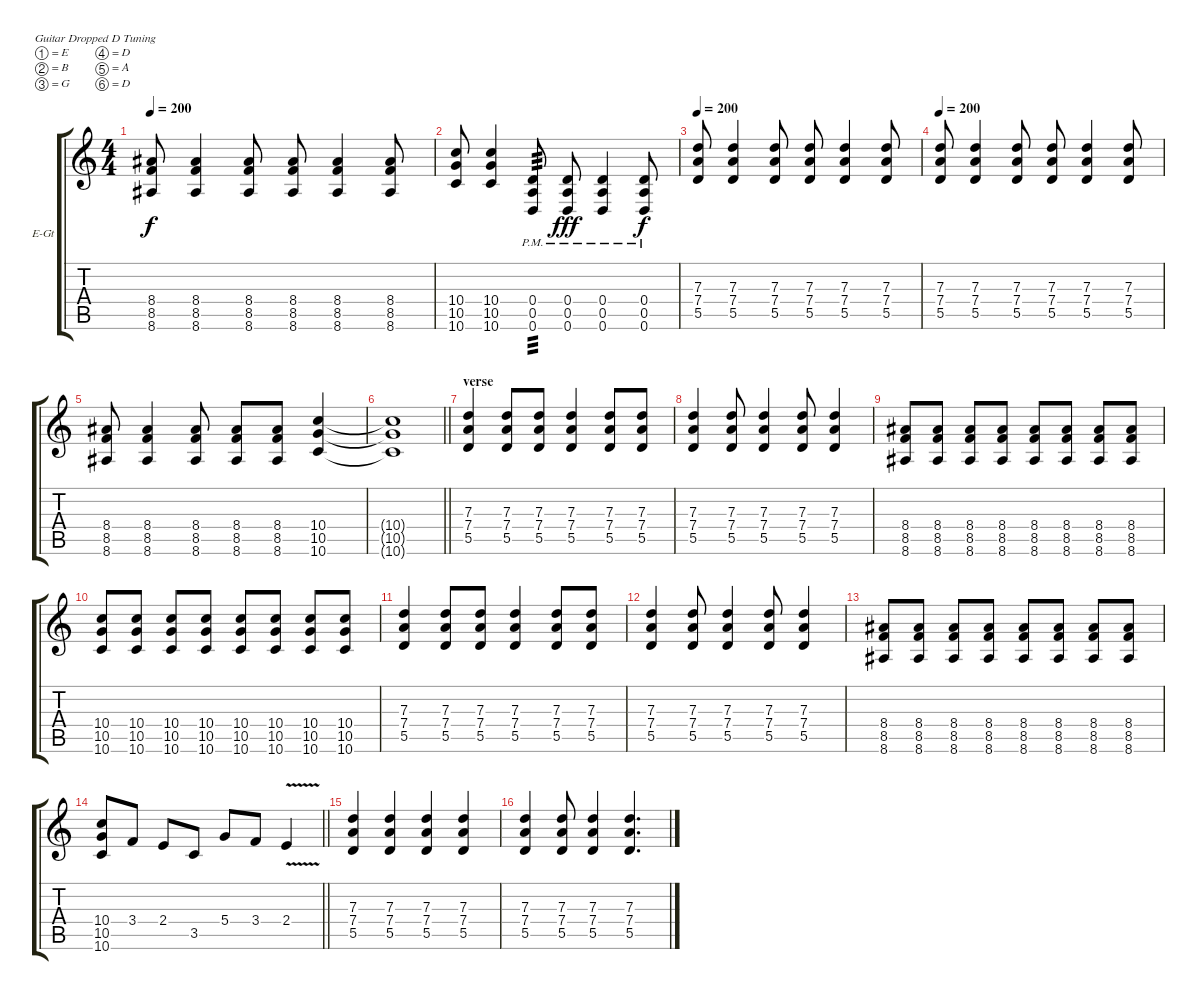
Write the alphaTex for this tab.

\bracketExtendMode groupsimilarinstruments
\firstSystemTrackNameOrientation horizontal
\otherSystemsTrackNameOrientation horizontal
\track ("Josapat" "E-Gt") {instrument distortionguitar}
\staff {score tabs}
\tuning (E4 B3 G3 D3 A2 D2)
\ts (4 4)
\tempo 200
\clef g2
\ks c
(8.4 8.5 8.6).8{dy f} (8.4 8.5 8.6).4 (8.4 8.5 8.6).8 (8.4 8.5 8.6).8 (8.4 8.5 8.6).4 (8.4 8.5 8.6).8 |
(10.4 10.5 10.6).8 (10.4 10.5 10.6).4 (0.4{pm} 0.5{pm} 0.6{pm}).8{tp 3} (0.4{pm} 0.5{pm} 0.6{pm}).8{dy fff} (0.4{pm} 0.5{pm} 0.6{pm}).4 (0.4{pm} 0.5{pm} 0.6{pm}).8{dy f} |
\tempo 200
(7.3 7.4 5.5).8 (7.3 7.4 5.5).4 (7.3 7.4 5.5).8 (7.3 7.4 5.5).8 (7.3 7.4 5.5).4 (7.3 7.4 5.5).8 |
\tempo 200
(7.3 7.4 5.5).8 (7.3 7.4 5.5).4 (7.3 7.4 5.5).8 (7.3 7.4 5.5).8 (7.3 7.4 5.5).4 (7.3 7.4 5.5).8 |
(8.4 8.5 8.6).8 (8.4 8.5 8.6).4 (8.4 8.5 8.6).8 (8.4 8.5 8.6).8 (8.4 8.5 8.6).8 (10.4 10.5 10.6).4 |
\barLineRight lightlight
(10.4{t} 10.5{t} 10.6{t}).1 |
\section ("" "verse")
(7.3 7.4 5.5).4 (7.3 7.4 5.5).8 (7.3 7.4 5.5).8 (7.3 7.4 5.5).4 (7.3 7.4 5.5).8 (7.3 7.4 5.5).8 |
(7.3 7.4 5.5).4 (7.3 7.4 5.5).8 (7.3 7.4 5.5).4 (7.3 7.4 5.5).8 (7.3 7.4 5.5).4 |
(8.4 8.5 8.6).8 (8.4 8.5 8.6).8 (8.4 8.5 8.6).8 (8.4 8.5 8.6).8 (8.4 8.5 8.6).8 (8.4 8.5 8.6).8 (8.4 8.5 8.6).8 (8.4 8.5 8.6).8 |
(10.4 10.5 10.6).8 (10.4 10.5 10.6).8 (10.4 10.5 10.6).8 (10.4 10.5 10.6).8 (10.4 10.5 10.6).8 (10.4 10.5 10.6).8 (10.4 10.5 10.6).8 (10.4 10.5 10.6).8 |
(7.3 7.4 5.5).4 (7.3 7.4 5.5).8 (7.3 7.4 5.5).8 (7.3 7.4 5.5).4 (7.3 7.4 5.5).8 (7.3 7.4 5.5).8 |
(7.3 7.4 5.5).4 (7.3 7.4 5.5).8 (7.3 7.4 5.5).4 (7.3 7.4 5.5).8 (7.3 7.4 5.5).4 |
(8.4 8.5 8.6).8 (8.4 8.5 8.6).8 (8.4 8.5 8.6).8 (8.4 8.5 8.6).8 (8.4 8.5 8.6).8 (8.4 8.5 8.6).8 (8.4 8.5 8.6).8 (8.4 8.5 8.6).8 |
\barLineRight lightlight
(10.4 10.5 10.6).8 3.4.8 2.4.8 3.5.8 5.4.8 3.4.8 2.4{v}.4 |
\section ("" "")
(7.3 7.4 5.5).4 (7.3 7.4 5.5).4 (7.3 7.4 5.5).4 (7.3 7.4 5.5).4 |
(7.3 7.4 5.5).4 (7.3 7.4 5.5).8 (7.3 7.4 5.5).4 (7.3 7.4 5.5).4{d}
